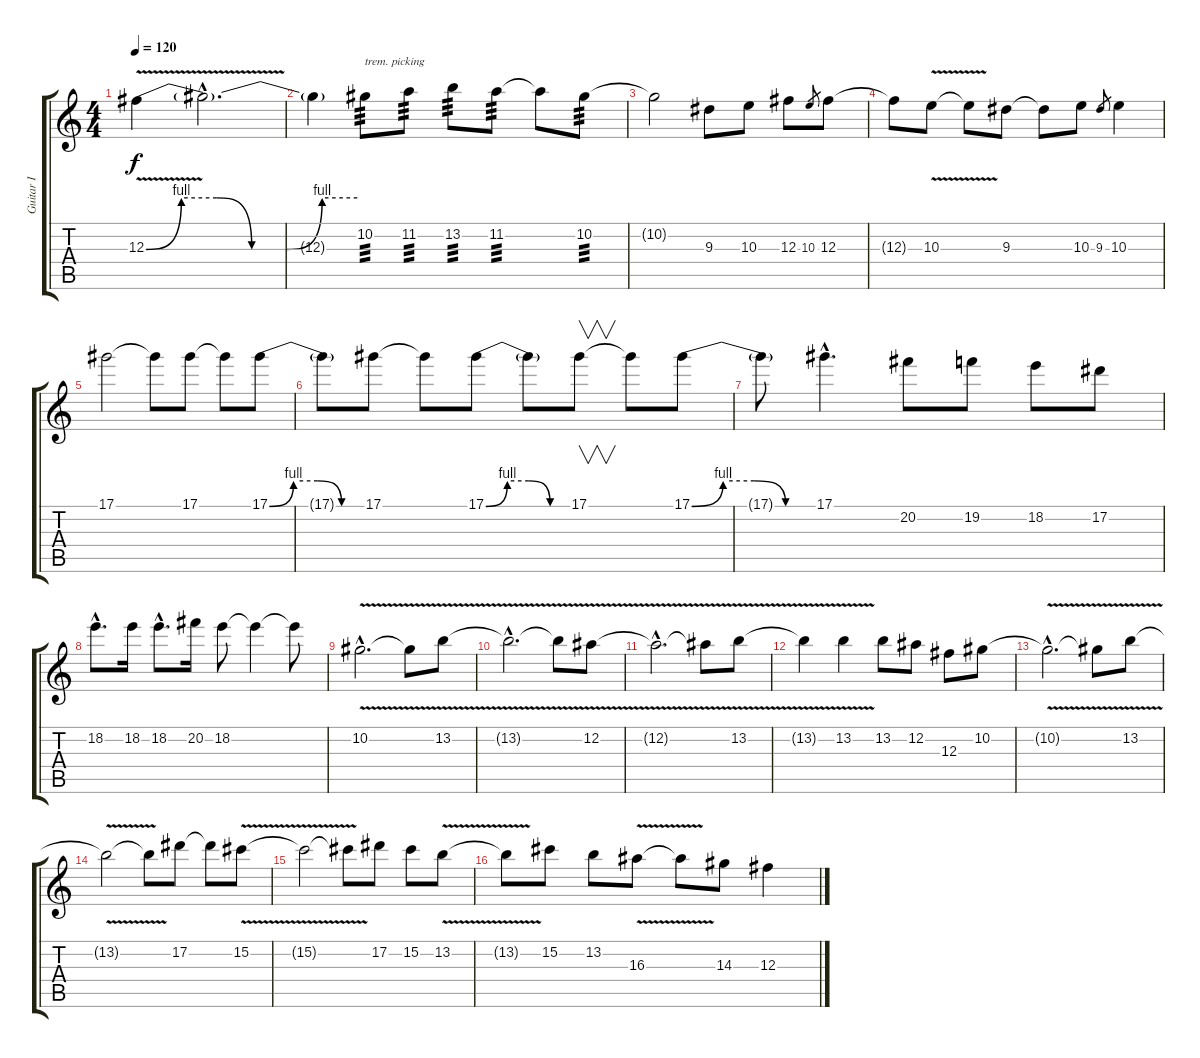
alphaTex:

\track ("Guitar I" "Guitar I") {instrument distortionguitar}
\staff {score tabs}
\tuning (Eb4 Bb3 Gb3 Db3 Ab2 Eb2) {hide}
\ts (4 4)
\tempo 120
\clef g2
\ks c
12.3{be (custom 0 0 10 4 20 4 30 0 40 0 50 4 60 4) v}.4{dy f} 12.3{hac t}.2{d} |
12.3{t}.4 10.2.8{txt "trem. picking" tp 3} 11.2.8{tp 3} 13.2.8{tp 3} 11.2.8{tp 3} 11.2{t}.8 10.2.8{tp 3} |
10.2{t}.2 9.3.8 10.3.8 12.3.8 10.3.8{gr} 12.3.8 |
12.3{t}.8 10.3{v}.8 10.3{v t}.8 9.3.8 9.3{t}.8 10.3.8 9.3.8{gr} 10.3.4 |
17.1.2 17.1{t}.8 17.1.8 17.1{t}.8 17.1{be (custom 0 0 15 4 30 4 45 0 60 0)}.8 |
17.1{t}.8 17.1.8 17.1{t}.8 17.1{be (custom 0 0 15 4 30 4 45 0 60 0)}.8 17.1{t}.8 17.1.8{v} 17.1{t}.8 17.1{be (custom 0 0 15 4 30 4 45 0 60 0)}.8 |
17.1{t}.8 17.1{hac}.4{d} 20.2.8 19.2.8 18.2.8 17.2.8 |
18.2{hac}.8{d} 18.2.16 18.2{hac}.8{d} 20.2.16 18.2.8 18.2{t}.4 18.2{t}.8 |
10.2{v hac}.2{d} 10.2{t}.8 13.2{v}.8 |
13.2{v hac t}.2{d} 13.2{t}.8 12.2{v}.8 |
12.2{v hac t}.2{d} 12.2{v t}.8 13.2{v}.8 |
13.2{v t}.4 13.2{v}.4 13.2.8 12.2.8 12.3.8 10.2.8 |
10.2{v hac t}.2{d} 10.2{t}.8 13.2{v}.8 |
13.2{v t}.2 13.2{t}.8 17.2.8 17.2{t}.8 15.2{v}.8 |
15.2{v t}.2 15.2{t}.8 17.2.8 15.2.8 13.2{v}.8 |
13.2{t}.8 15.2.8 13.2.8 16.3{v}.8 16.3{t}.8 14.3.8 12.3.4
